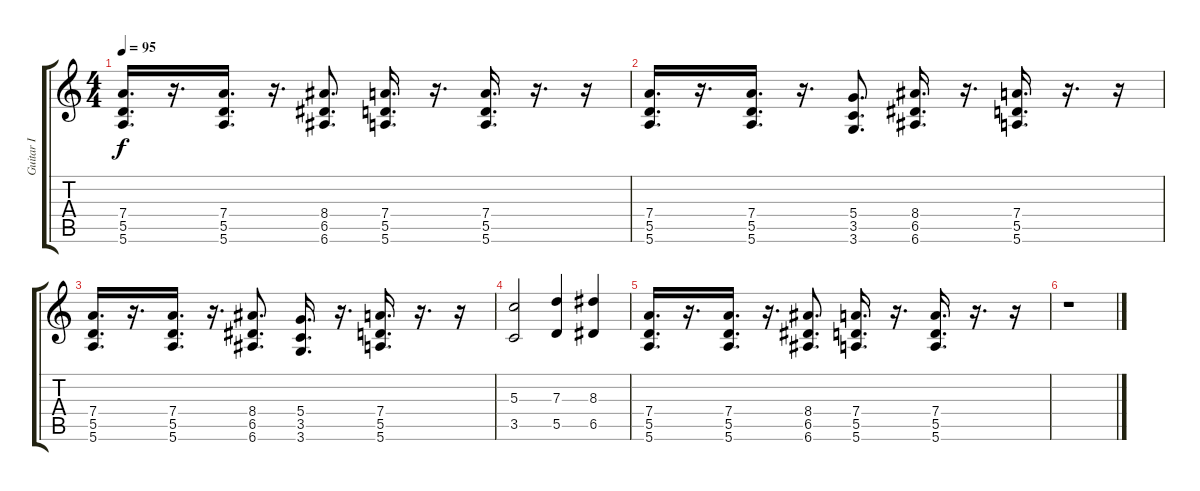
\track ("Guitar I" "Guitar I") {instrument overdrivenguitar}
\staff {score tabs}
\tuning (E4 B3 G3 D3 A2 E2) {hide}
\ts (4 4)
\tempo 95
\clef g2
\ks c
(7.4 5.5 5.6).16{d dy f} r.16{d} (7.4 5.5 5.6).16{d} r.16{d} (8.4 6.5 6.6).8{d} (7.4 5.5 5.6).16{d} r.16{d} (7.4 5.5 5.6).16{d} r.16{d} r.16 |
(7.4 5.5 5.6).16{d} r.16{d} (7.4 5.5 5.6).16{d} r.16{d} (5.4 3.5 3.6).8{d} (8.4 6.5 6.6).16{d} r.16{d} (7.4 5.5 5.6).16{d} r.16{d} r.16 |
(7.4 5.5 5.6).16{d} r.16{d} (7.4 5.5 5.6).16{d} r.16{d} (8.4 6.5 6.6).8{d} (5.4 3.5 3.6).16{d} r.16{d} (7.4 5.5 5.6).16{d} r.16{d} r.16 |
(5.3 3.5).2 (7.3 5.5).4 (8.3 6.5).4 |
(7.4 5.5 5.6).16{d} r.16{d} (7.4 5.5 5.6).16{d} r.16{d} (8.4 6.5 6.6).8{d} (7.4 5.5 5.6).16{d} r.16{d} (7.4 5.5 5.6).16{d} r.16{d} r.16 |
r.1
